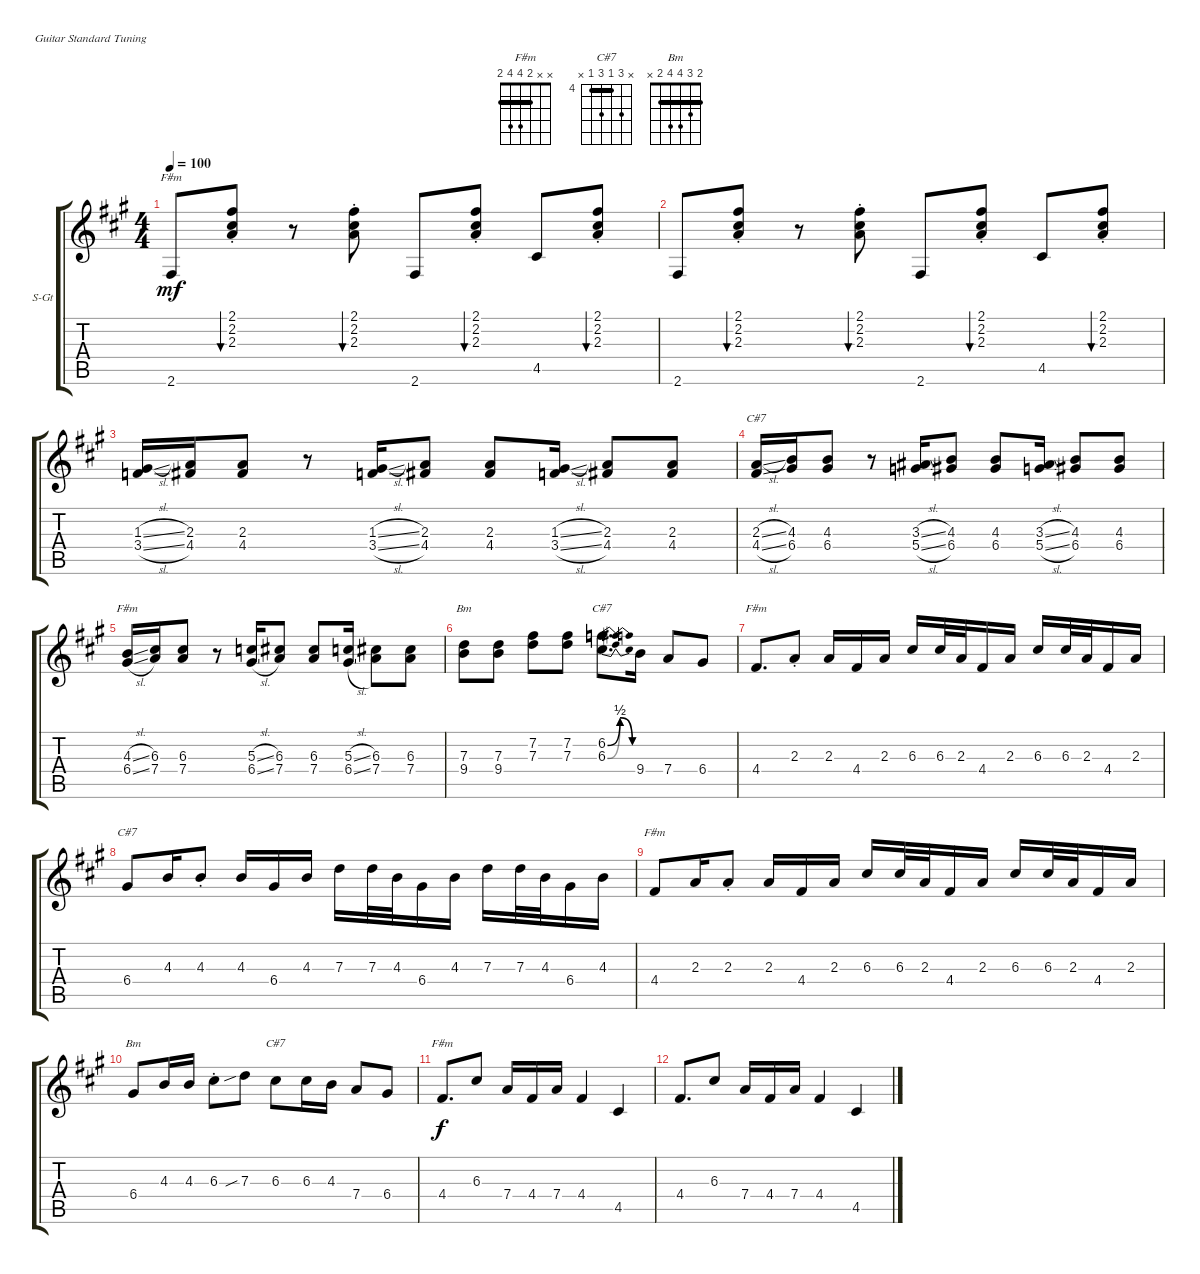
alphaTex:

\defaultSystemsLayout 4
\bracketExtendMode groupsimilarinstruments
\firstSystemTrackNameOrientation horizontal
\otherSystemsTrackNameOrientation horizontal
\track ("Steel Guitar" "S-Gt") {instrument acousticguitarsteel}
\staff {score tabs}
\tuning (E4 B3 G3 D3 A2 E2)
\chord ("F#m" x x 2 4 4 2) {barre 2}
\chord ("C#7" x 6 4 6 4 x) {firstfret 4 barre 4}
\chord ("Bm" 2 3 4 4 2 x) {barre 2}
\ts (4 4)
\tempo 100
\clef g2
\scale
1.06936
\ks f#minor
2.6.8{ch "F#m" dy mf instrument acousticguitarsteel} (2.1{st} 2.2{st} 2.3{st}).8{bu 30} r.8 (2.1{st} 2.2{st} 2.3{st}).8{bu 30} 2.6.8 (2.1{st} 2.2{st} 2.3{st}).8{bu 30} 4.5.8 (2.1{st} 2.2{st} 2.3{st}).8{bu 30} |
\scale
0.930643 2.6.8 (2.1{st} 2.2{st} 2.3{st}).8{bu 30} r.8 (2.1{st} 2.2{st} 2.3{st}).8{bu 30} 2.6.8 (2.1{st} 2.2{st} 2.3{st}).8{bu 30} 4.5.8 (2.1{st} 2.2{st} 2.3{st}).8{bu 30} |
\scale
1.03909 (3.4{sl} 1.3{sl}).16 (4.4 2.3).16 (4.4 2.3).8 r.8 (3.4{sl} 1.3{sl}).16 (4.4 2.3).8 (4.4 2.3).8 (3.4{sl} 1.3{sl}).16 (4.4 2.3).8 (4.4 2.3).8 |
\scale
0.960908 (4.4{sl} 2.3{sl}).16{ch "C#7"} (6.4 4.3).16 (6.4 4.3).8 r.8 (5.4{sl} 3.3{sl}).16 (6.4 4.3).8 (6.4 4.3).8 (5.4{sl} 3.3{sl}).16 (6.4 4.3).8 (6.4 4.3).8 |
\scale
1.03909 (4.3{sl} 6.4{sl}).16{ch "F#m"} (6.3 7.4).16 (6.3 7.4).8 r.8 (5.3{sl} 6.4{sl}).16 (6.3 7.4).8 (6.3 7.4).8 (5.3{sl} 6.4{sl}).16 (6.3 7.4).8 (6.3 7.4).8 |
\scale
0.960908 (9.4 7.3).8{ch "Bm"} (9.4 7.3).8 (7.3 7.2).8 (7.3 7.2).8 (6.3{be (bendrelease 0 0 33 2 46.199999999999996 2 59.4 0)} 6.2{be (bendrelease 0 0 30.599999999999998 2 44.4 2 59.4 0)}).8{d ch "C#7"} 9.4.16 7.4.8 6.4.8 |
\scale
1.03909 4.4.8{d ch "F#m"} 2.3{st}.8 2.3.16 4.4.16 2.3.16 6.3.16 6.3.32 2.3.32 4.4.16 2.3.16 6.3.16 6.3.32 2.3.32 4.4.16 2.3.16 |
\scale
0.960908 6.4.8{ch "C#7"} 4.3.16 4.3{st}.8 4.3.16 6.4.16 4.3.16 7.3.16 7.3.32 4.3.32 6.4.16 4.3.16 7.3.16 7.3.32 4.3.32 6.4.16 4.3.16 |
\scale
1.03909 4.4.8{ch "F#m"} 2.3.16 2.3{st}.8 2.3.16 4.4.16 2.3.16 6.3.16 6.3.32 2.3.32 4.4.16 2.3.16 6.3.16 6.3.32 2.3.32 4.4.16 2.3.16 |
\scale
0.960908 6.4.8{ch "Bm"} 4.3.16 4.3.16 6.3{st}.8 7.3{sib}.8 6.3.8{ch "C#7"} 6.3.16 4.3.16 7.4.8 6.4.8 |
\scale
1.03909 4.4.8{d ch "F#m" dy f} 6.3.8 7.4.16 4.4.16 7.4.16 4.4.4 4.5.4 |
\scale
0.960908 4.4.8{d} 6.3.8 7.4.16 4.4.16 7.4.16 4.4.4 4.5.4
